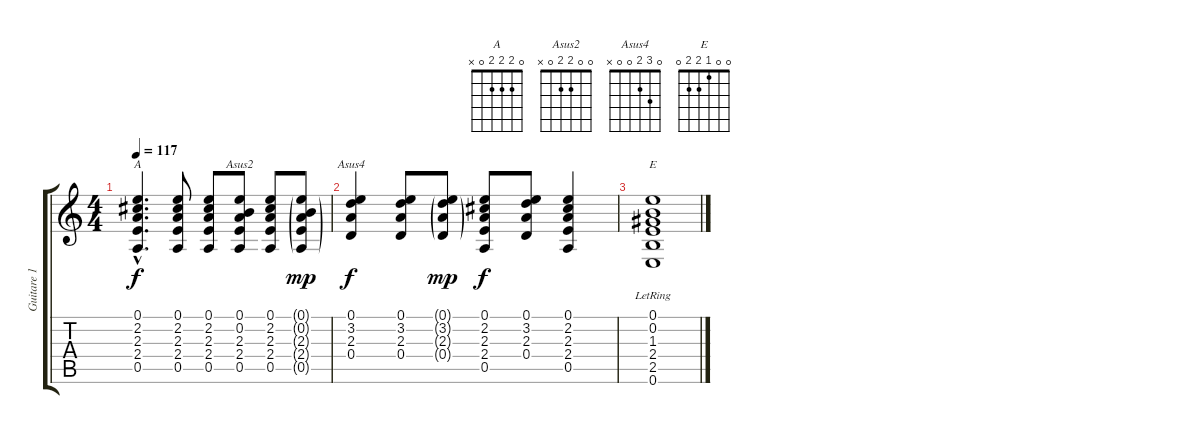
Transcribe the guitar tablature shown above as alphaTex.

\track ("Guitare 1" "Guitare 1") {instrument electricguitarclean}
\staff {score tabs}
\tuning (E4 B3 G3 D3 A2 E2) {hide}
\chord ("A" 0 2 2 2 0 x)
\chord ("Asus2" 0 0 2 2 0 x)
\chord ("Asus4" 0 3 2 0 0 x)
\chord ("E" 0 0 1 2 2 0)
\ts (4 4)
\tempo 117
\clef g2
\ks c
(0.1{hac} 2.2{hac} 2.3{hac} 2.4{hac} 0.5{hac}).4{d ch "A" dy f} (0.1 2.2 2.3 2.4 0.5).8 (0.1 2.2 2.3 2.4 0.5).8 (0.1 0.2 2.3 2.4 0.5).8{ch "Asus2"} (0.1 2.2 2.3 2.4 0.5).8 (0.1{g} 0.2{g} 2.3{g} 2.4{g} 0.5{g}).8{dy mp} |
(0.1 3.2 2.3 0.4).4{ch "Asus4" dy f} (0.1 3.2 2.3 0.4).8 (0.1{g} 3.2{g} 2.3{g} 0.4{g}).8{dy mp} (0.1 2.2 2.3 2.4 0.5).8{dy f} (0.1 3.2 2.3 0.4).8 (0.1 2.2 2.3 2.4 0.5).4 |
(0.1{lr} 0.2{lr} 1.3{lr} 2.4{lr} 2.5{lr} 0.6{lr}).1{ch "E"}
